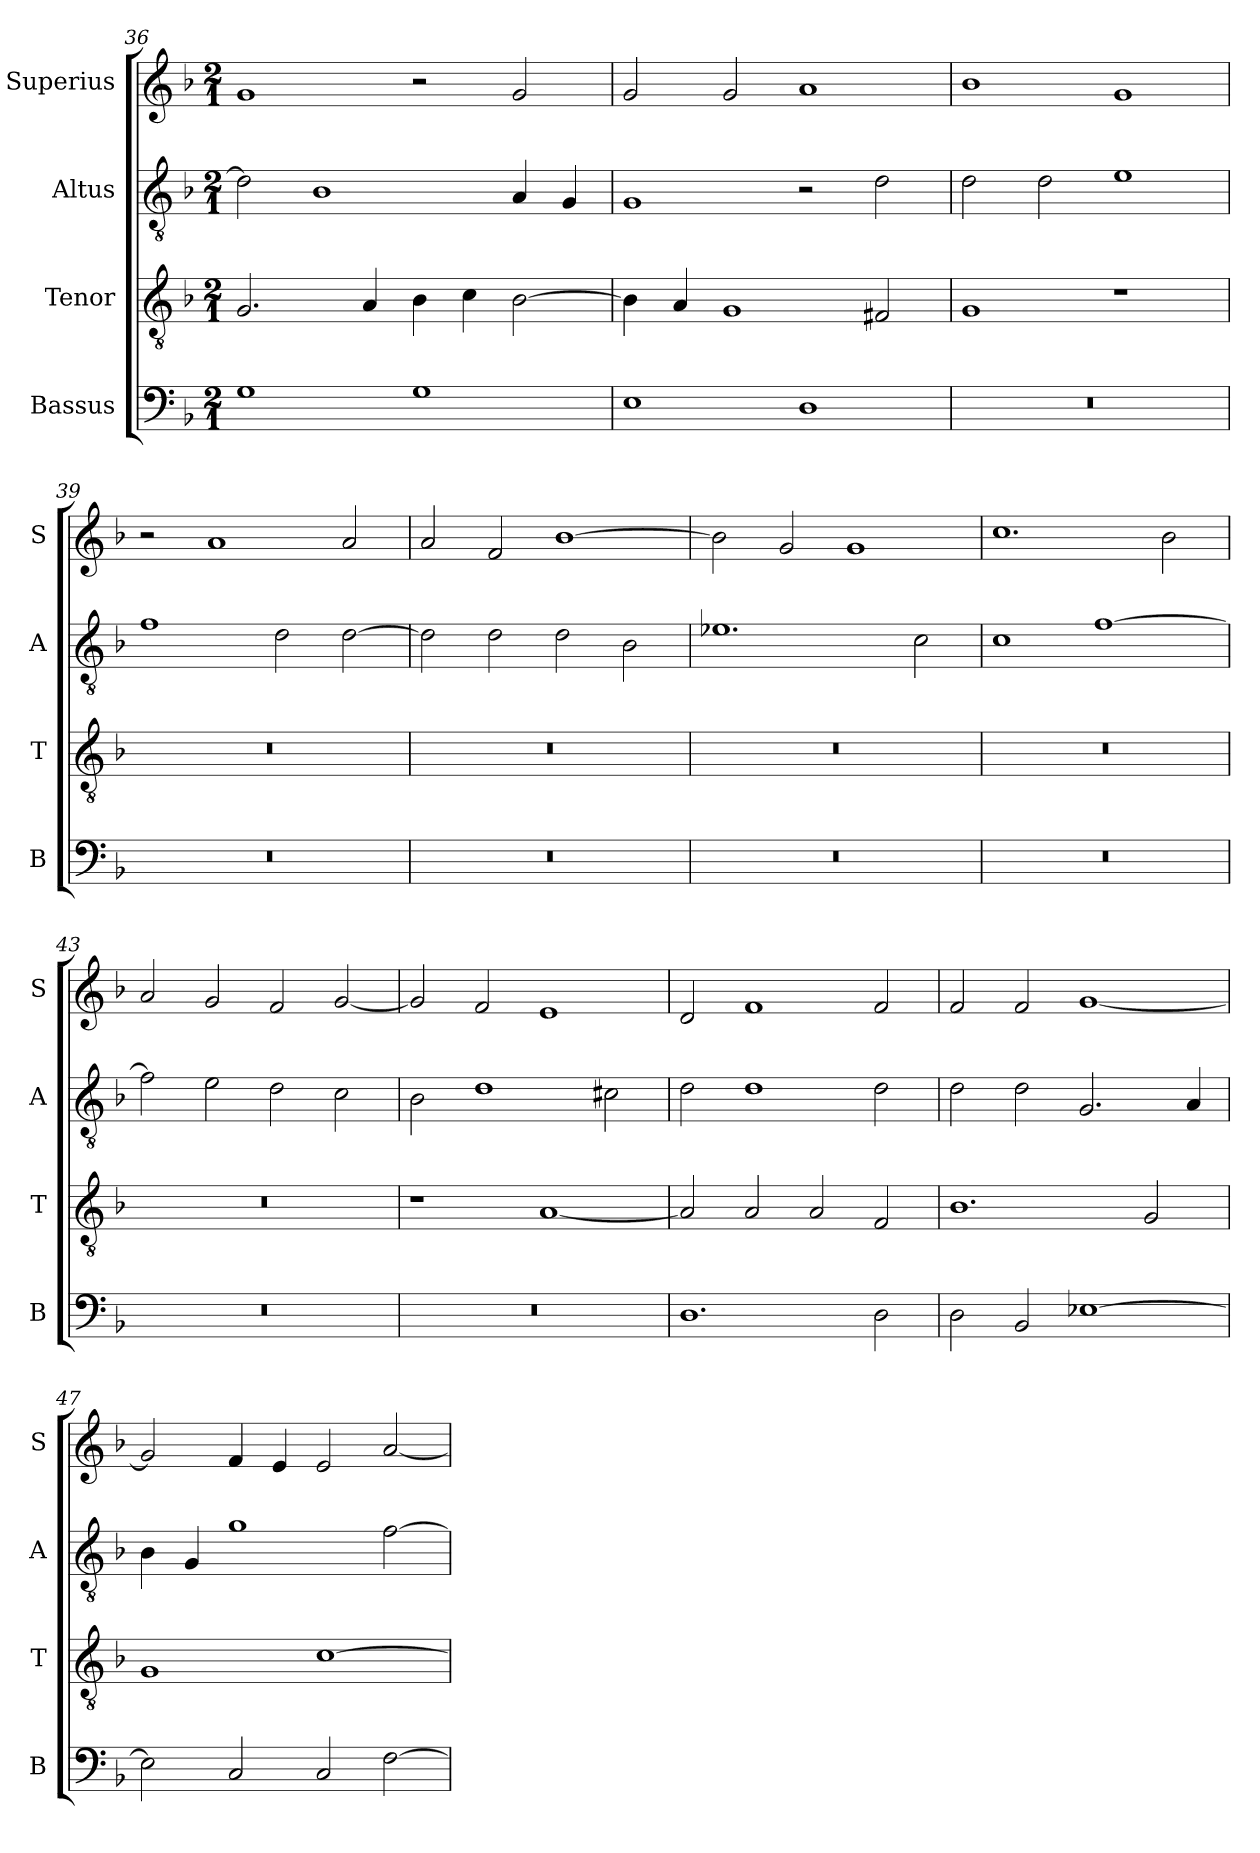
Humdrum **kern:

**kern	**kern	**kern	**kern
*part4	*part3	*part2	*part1
*staff4	*staff3	*staff2	*staff1
*I"Bassus	*I"Tenor	*I"Altus	*I"Superius
*I'B	*I'T	*I'A	*I'S
*clefF4	*clefGv2	*clefGv2	*clefG2
*k[b-]	*k[b-]	*k[b-]	*k[b-]
*F:	*F:	*F:	*F:
*M2/1	*M2/1	*M2/1	*M2/1
=36	=36	=36	=36
1G	2.G	2d]	1g
.	.	1B-	.
.	4A	.	.
1G	4B-	.	2r
.	4c	.	.
.	[2B-	4A	2g
.	.	4G	.
=37	=37	=37	=37
1E	4B-]	1G	2g
.	4A	.	.
.	1G	.	2g
1D	.	2r	1a
.	2F#X	2d	.
=38	=38	=38	=38
0r	1G	2d	1b-
.	.	2d	.
.	1r	1e	1g
=39	=39	=39	=39
0r	0r	1f	2r
.	.	.	1a
.	.	2d	.
.	.	[2d	2a
=40	=40	=40	=40
0r	0r	2d]	2a
.	.	2d	2f
.	.	2d	[1b-
.	.	2B-	.
=41	=41	=41	=41
0r	0r	1.e-X	2b-]
.	.	.	2g
.	.	.	1g
.	.	2c	.
=42	=42	=42	=42
0r	0r	1c	1.cc
.	.	[1f	.
.	.	.	2b-
=43	=43	=43	=43
0r	0r	2f]	2a
.	.	2e	2g
.	.	2d	2f
.	.	2c	[2g
=44	=44	=44	=44
0r	1r	2B-	2g]
.	.	1d	2f
.	[1A	.	1e
.	.	2c#X	.
=45	=45	=45	=45
1.D	2A]	2d	2d
.	2A	1d	1f
.	2A	.	.
2D	2F	2d	2f
=46	=46	=46	=46
2D	1.B-	2d	2f
2BB-	.	2d	2f
[1E-X	.	2.G	[1g
.	2G	.	.
.	.	4A	.
=47	=47	=47	=47
2E-]	1G	4B-	2g]
.	.	4G	.
2C	.	1g	4f
.	.	.	4e
2C	[1c	.	2e
[2F	.	[2f	[2a
=	=	=	=
*-	*-	*-	*-
